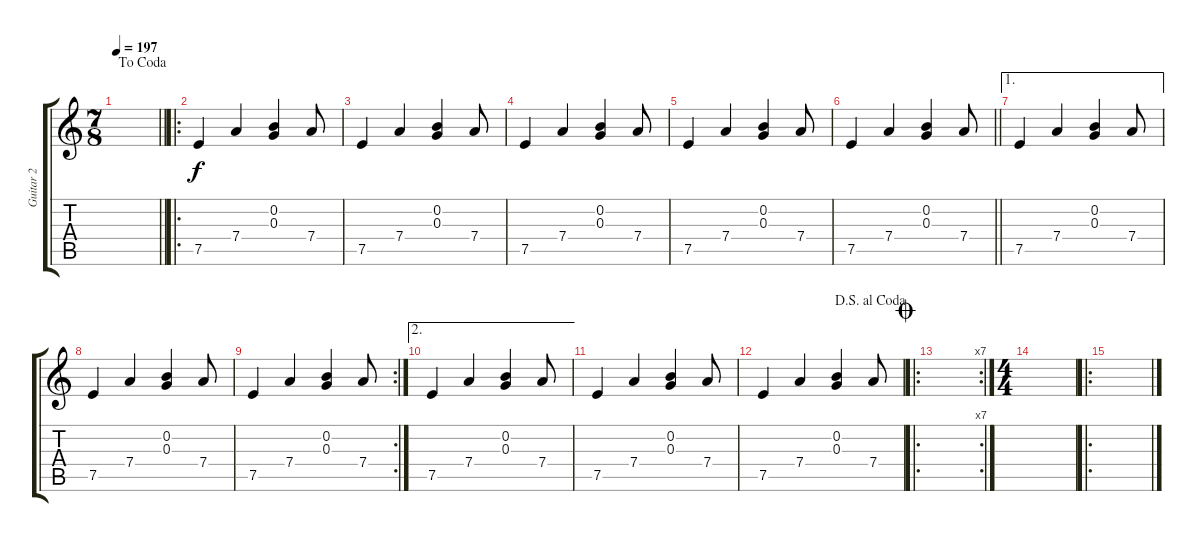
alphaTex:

\track ("Guitar 2" "Guitar 2") {instrument overdrivenguitar}
\staff {score tabs}
\tuning (E4 B3 G3 D3 A2 E2) {hide}
\ts (7 8)
\jump dacoda
\tempo 197
\clef g2
\barLineRight lightlight
\ks c
|
\ro
7.5.4 7.4.4 (0.2 0.3).4 7.4.8 |
7.5.4 7.4.4 (0.2 0.3).4 7.4.8 |
7.5.4 7.4.4 (0.2 0.3).4 7.4.8 |
7.5.4 7.4.4 (0.2 0.3).4 7.4.8 |
\barLineRight lightlight
7.5.4 7.4.4 (0.2 0.3).4 7.4.8 |
\ae 1
7.5.4 7.4.4 (0.2 0.3).4 7.4.8 |
7.5.4 7.4.4 (0.2 0.3).4 7.4.8 |
\rc 2
7.5.4 7.4.4 (0.2 0.3).4 7.4.8 |
\ae 2
7.5.4 7.4.4 (0.2 0.3).4 7.4.8 |
7.5.4 7.4.4 (0.2 0.3).4 7.4.8 |
\jump dalsegnoalcoda
7.5.4 7.4.4 (0.2 0.3).4 7.4.8 |
\ro
\rc 7
\jump coda
|
\ts (4 4)
|
\ro
